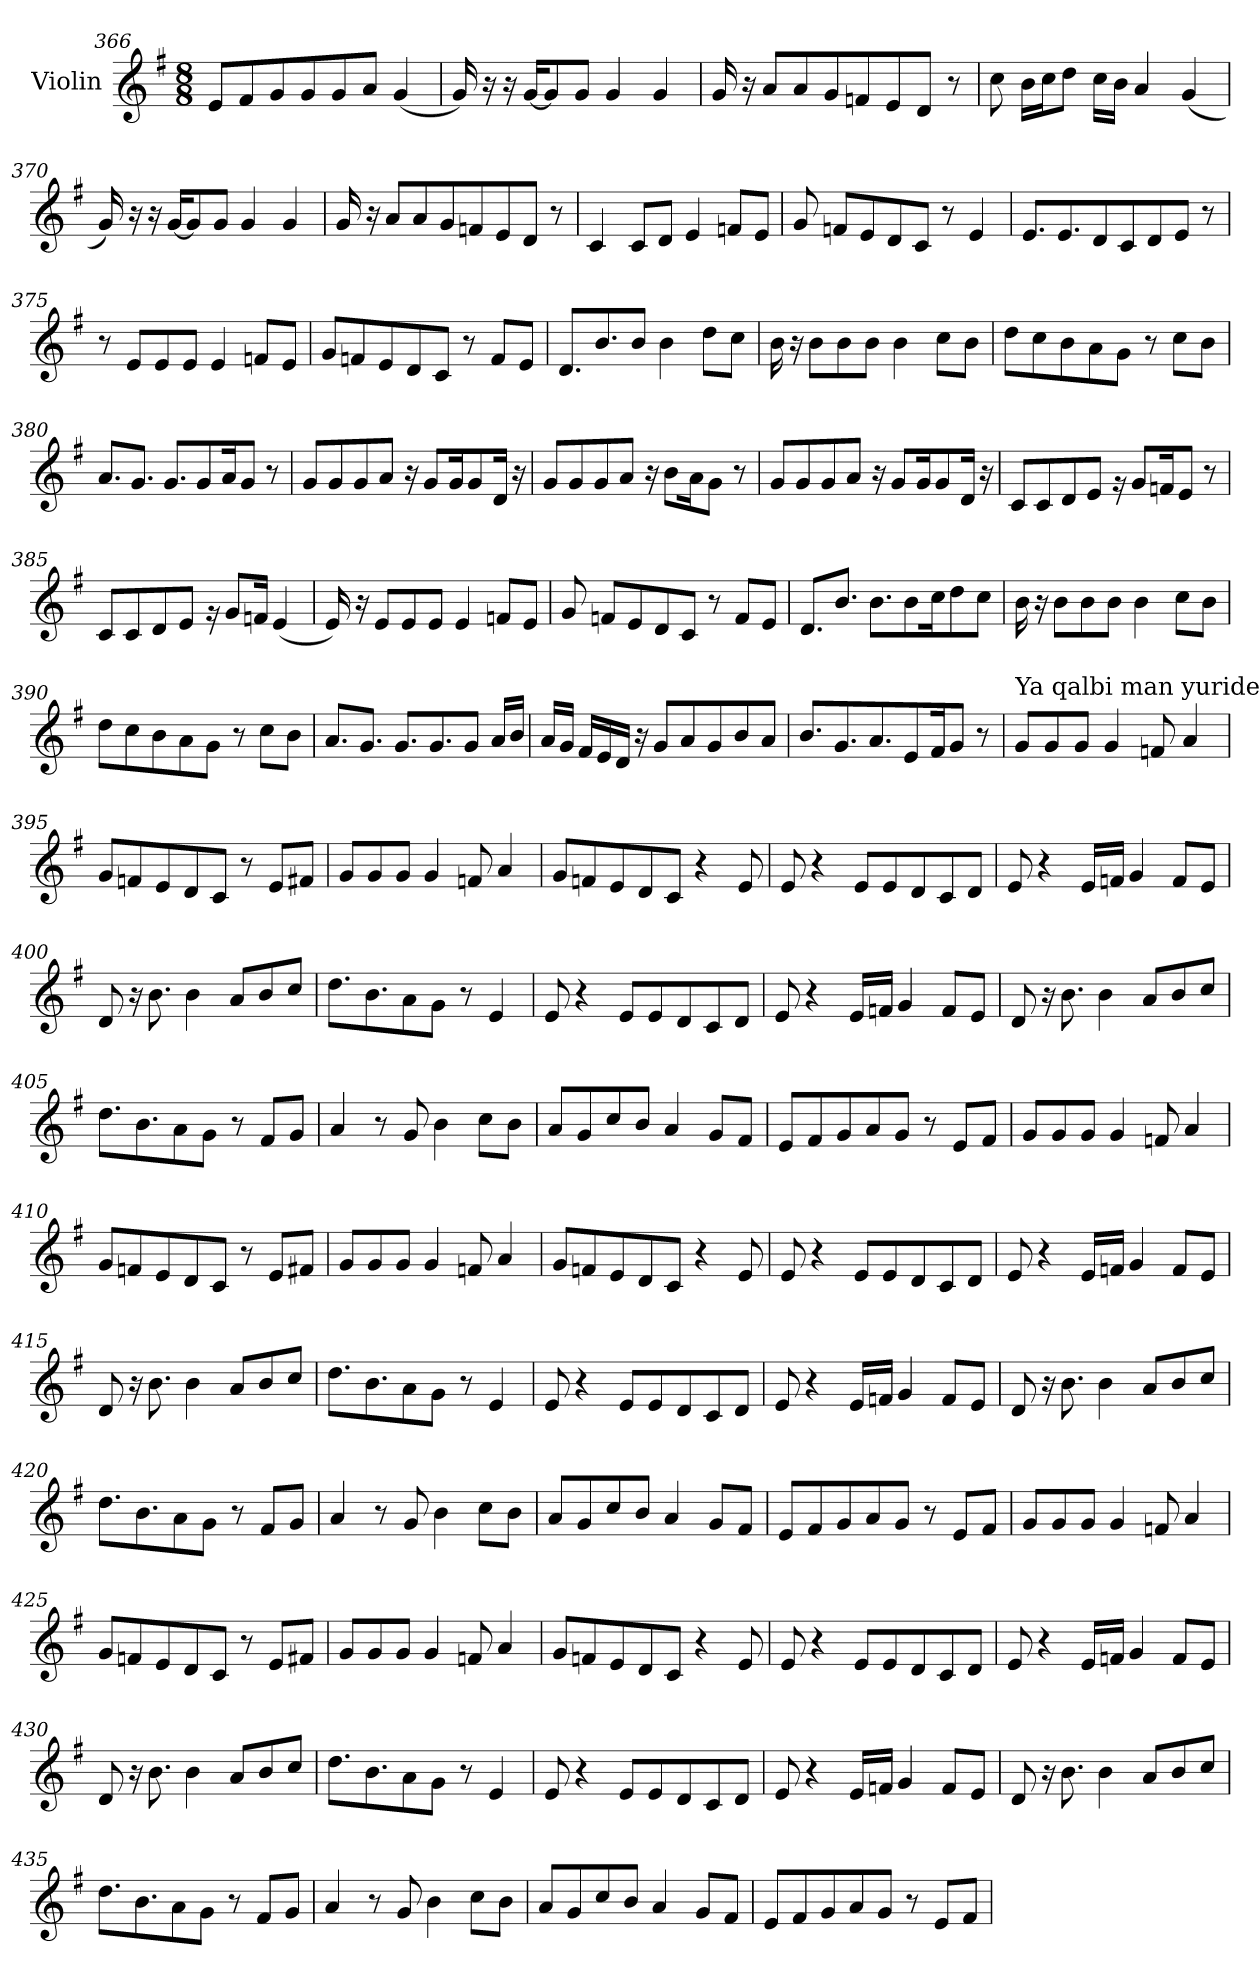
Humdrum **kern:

**kern
*part1
*staff1
*I"Violin
*clefG2
*k[f#]
*G:
*M8/8
=366
8e/L
8f#/
8g/
8g/
8g/
8a/J
(<4g/
=367
16g/)
16r
16r
[16g/KL
8g/]
8g/J
4g/
4g/
=368
16g/
16r
8a/L
8a/
8g/
8fn/
8e/
8d/J
8r
!!LO:LB:g=z
=369
8cc\
16b\LL
16cc\J
8dd\J
16cc\LL
16b\JJ
4a/
(<4g/
=370
16g/)
16r
16r
[16g/KL
8g/]
8g/J
4g/
4g/
=371
16g/
16r
8a/L
8a/
8g/
8fn/
8e/
8d/J
8r
=372
4c/
8c/L
8d/J
4e/
8fn/L
8e/J
!!LO:PB:g=z
=373
8g/
8fn/L
8e/
8d/
8c/J
8r
4e/
=374
8.e/L
8.e/
8d/
8c/
8d/
8e/J
8r
=375
8r
8e/L
8e/
8e/J
4e/
8fn/L
8e/J
=376
8g/L
8fn/
8e/
8d/
8c/J
8r
8f/L
8e/J
!!LO:LB:g=z
=377
8.d/L
8.b/
8b/J
4b\
8dd\L
8cc\J
=378
16b\
16r
8b\L
8b\
8b\J
4b\
8cc\L
8b\J
=379
8dd\L
8cc\
8b\
8a\
8g\J
8r
8cc\L
8b\J
=380
8.a/L
8.g/J
8.g/L
8g/
16a/K
8g/J
8r
!!LO:LB:g=z
=381
8g/L
8g/
8g/
8a/J
16r
8g/L
16g/K
8g/
16d/Jk
16r
=382
8g/L
8g/
8g/
8a/J
16r
8b\L
16a\K
8g\J
8r
=383
8g/L
8g/
8g/
8a/J
16r
8g/L
16g/K
8g/
16d/Jk
16r
!!LO:LB:g=z
=384
8c/L
8c/
8d/
8e/J
16rg
8g/L
16fn/K
8e/J
8r
=385
8c/L
8c/
8d/
8e/J
16rg
8g/L
16fn/Jk
(<4e/
=386
16e/)
16r
8e/L
8e/
8e/J
4e/
8fn/L
8e/J
!!LO:LB:g=z
=387
8g/
8fn/L
8e/
8d/
8c/J
8r
8f/L
8e/J
=388
8.d/L
8.b/J
8.b\L
8b\
16cc\K
8dd\
8cc\J
=389
16b\
16r
8b\L
8b\
8b\J
4b\
8cc\L
8b\J
=390
8dd\L
8cc\
8b\
8a\
8g\J
8r
8cc\L
8b\J
!!LO:LB:g=z
=391
8.a/L
8.g/J
8.g/L
8.g/
8g/J
16a/LL
16b/JJ
=392
16a/LL
16g/JJ
16f#/LL
16e/
16d/JJ
16r
8g/L
8a/
8g/
8b/
8a/J
=393
8.b/L
8.g/
8.a/
8e/
16f#/K
8g/J
8r
=394
*MM100
!LO:TX:a:t=Ya qalbi man yuridek
8g/L
8g/
8g/J
4g/
8fn/
4a/
!!LO:LB:g=z
=395
8g/L
8fn/
8e/
8d/
8c/J
8r
8e/L
8f#X/J
=396
8g/L
8g/
8g/J
4g/
8fn/
4a/
=397
8g/L
8fn/
8e/
8d/
8c/J
4r
8e/
=398
8e/
4r
8e/L
8e/
8d/
8c/
8d/J
!!LO:LB:g=z
=399
8e/
4r
16e/LL
16fn/JJ
4g/
8f/L
8e/J
=400
8d/
16r
8.b\
4b\
8a/L
8b/
8cc/J
=401
8.dd\L
8.b\
8a\
8g\J
8r
4e/
=402
8e/
4r
8e/L
8e/
8d/
8c/
8d/J
!!LO:PB:g=z
=403
8e/
4r
16e/LL
16fn/JJ
4g/
8f/L
8e/J
=404
8d/
16r
8.b\
4b\
8a/L
8b/
8cc/J
=405
8.dd\L
8.b\
8a\
8g\J
8r
8f#/L
8g/J
=406
4a/
8r
8g/
4b\
8cc\L
8b\J
!!LO:LB:g=z
=407
8a/L
8g/
8cc/
8b/J
4a/
8g/L
8f#/J
=408
8e/L
8f#/
8g/
8a/
8g/J
8r
8e/L
8f#/J
=409
8g/L
8g/
8g/J
4g/
8fn/
4a/
=410
8g/L
8fn/
8e/
8d/
8c/J
8r
8e/L
8f#X/J
!!LO:LB:g=z
=411
8g/L
8g/
8g/J
4g/
8fn/
4a/
=412
8g/L
8fn/
8e/
8d/
8c/J
4r
8e/
=413
8e/
4r
8e/L
8e/
8d/
8c/
8d/J
=414
8e/
4r
16e/LL
16fn/JJ
4g/
8f/L
8e/J
!!LO:LB:g=z
=415
8d/
16r
8.b\
4b\
8a/L
8b/
8cc/J
=416
8.dd\L
8.b\
8a\
8g\J
8r
4e/
=417
8e/
4r
8e/L
8e/
8d/
8c/
8d/J
=418
8e/
4r
16e/LL
16fn/JJ
4g/
8f/L
8e/J
!!LO:LB:g=z
=419
8d/
16r
8.b\
4b\
8a/L
8b/
8cc/J
=420
8.dd\L
8.b\
8a\
8g\J
8r
8f#/L
8g/J
=421
4a/
8r
8g/
4b\
8cc\L
8b\J
=422
8a/L
8g/
8cc/
8b/J
4a/
8g/L
8f#/J
!!LO:LB:g=z
=423
8e/L
8f#/
8g/
8a/
8g/J
8r
8e/L
8f#/J
=424
8g/L
8g/
8g/J
4g/
8fn/
4a/
=425
8g/L
8fn/
8e/
8d/
8c/J
8r
8e/L
8f#X/J
=426
8g/L
8g/
8g/J
4g/
8fn/
4a/
!!LO:LB:g=z
=427
8g/L
8fn/
8e/
8d/
8c/J
4r
8e/
=428
8e/
4r
8e/L
8e/
8d/
8c/
8d/J
=429
8e/
4r
16e/LL
16fn/JJ
4g/
8f/L
8e/J
=430
8d/
16r
8.b\
4b\
8a/L
8b/
8cc/J
!!LO:LB:g=z
=431
8.dd\L
8.b\
8a\
8g\J
8r
4e/
=432
8e/
4r
8e/L
8e/
8d/
8c/
8d/J
=433
8e/
4r
16e/LL
16fn/JJ
4g/
8f/L
8e/J
=434
8d/
16r
8.b\
4b\
8a/L
8b/
8cc/J
!!LO:PB:g=z
=435
8.dd\L
8.b\
8a\
8g\J
8r
8f#/L
8g/J
=436
4a/
8r
8g/
4b\
8cc\L
8b\J
=437
8a/L
8g/
8cc/
8b/J
4a/
8g/L
8f#/J
=438
8e/L
8f#/
8g/
8a/
8g/J
8r
8e/L
8f#/J
=
*-
